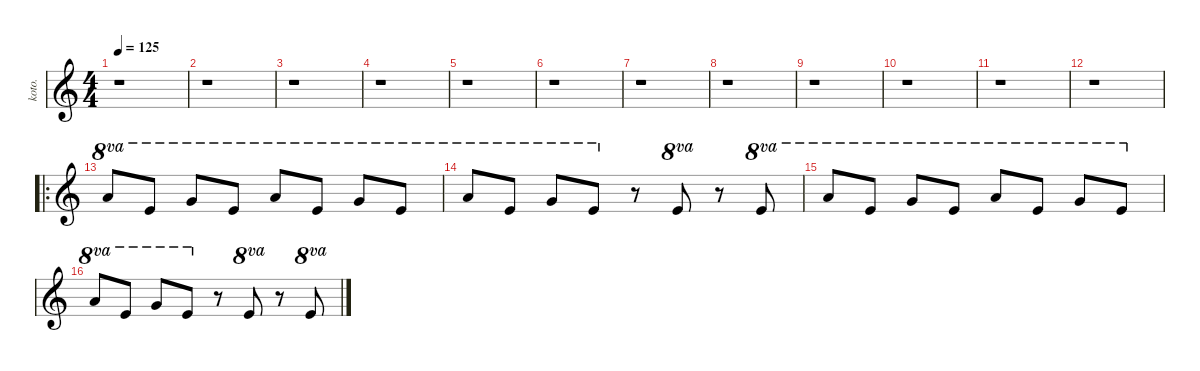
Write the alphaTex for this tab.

\defaultSystemsLayout 4
\hideDynamics
\bracketExtendMode nobrackets
\otherSystemsTrackNameOrientation horizontal
\track ("Synth - koto" "koto.") {instrument koto}
\staff {score}
\tuning (E4 B3 G3 D3 A2 E2)
\ts (4 4)
\tempo 125
\clef g2
\ks c
r.1{dy f beam Down} |
r.1{beam Down} |
r.1{beam Down} |
r.1{beam Down} |
r.1{beam Down} |
r.1{beam Down} |
r.1{beam Down} |
r.1{beam Down} |
r.1{beam Down} |
r.1{beam Down} |
r.1{beam Down} |
r.1{beam Down} |
\ro
17.1.8{ot 8va beam Up} 17.2.8{ot 8va beam Up} 15.1.8{ot 8va beam Up} 17.2.8{ot 8va beam Up} 17.1.8{ot 8va beam Up} 17.2.8{ot 8va beam Up} 15.1.8{ot 8va beam Up} 17.2.8{ot 8va beam Up} |
17.1.8{ot 8va beam Up} 17.2.8{ot 8va beam Up} 15.1.8{ot 8va beam Up} 17.2.8{ot 8va beam Up} r.8{beam Up} 17.2.8{ot 8va beam Up} r.8{beam Up} 17.2.8{ot 8va beam Up} |
17.1.8{ot 8va beam Up} 17.2.8{ot 8va beam Up} 15.1.8{ot 8va beam Up} 17.2.8{ot 8va beam Up} 17.1.8{ot 8va beam Up} 17.2.8{ot 8va beam Up} 15.1.8{ot 8va beam Up} 17.2.8{ot 8va beam Up} |
17.1.8{ot 8va beam Up} 17.2.8{ot 8va beam Up} 15.1.8{ot 8va beam Up} 17.2.8{ot 8va beam Up} r.8{beam Up} 17.2.8{ot 8va beam Up} r.8{beam Up} 17.2.8{ot 8va beam Up}
